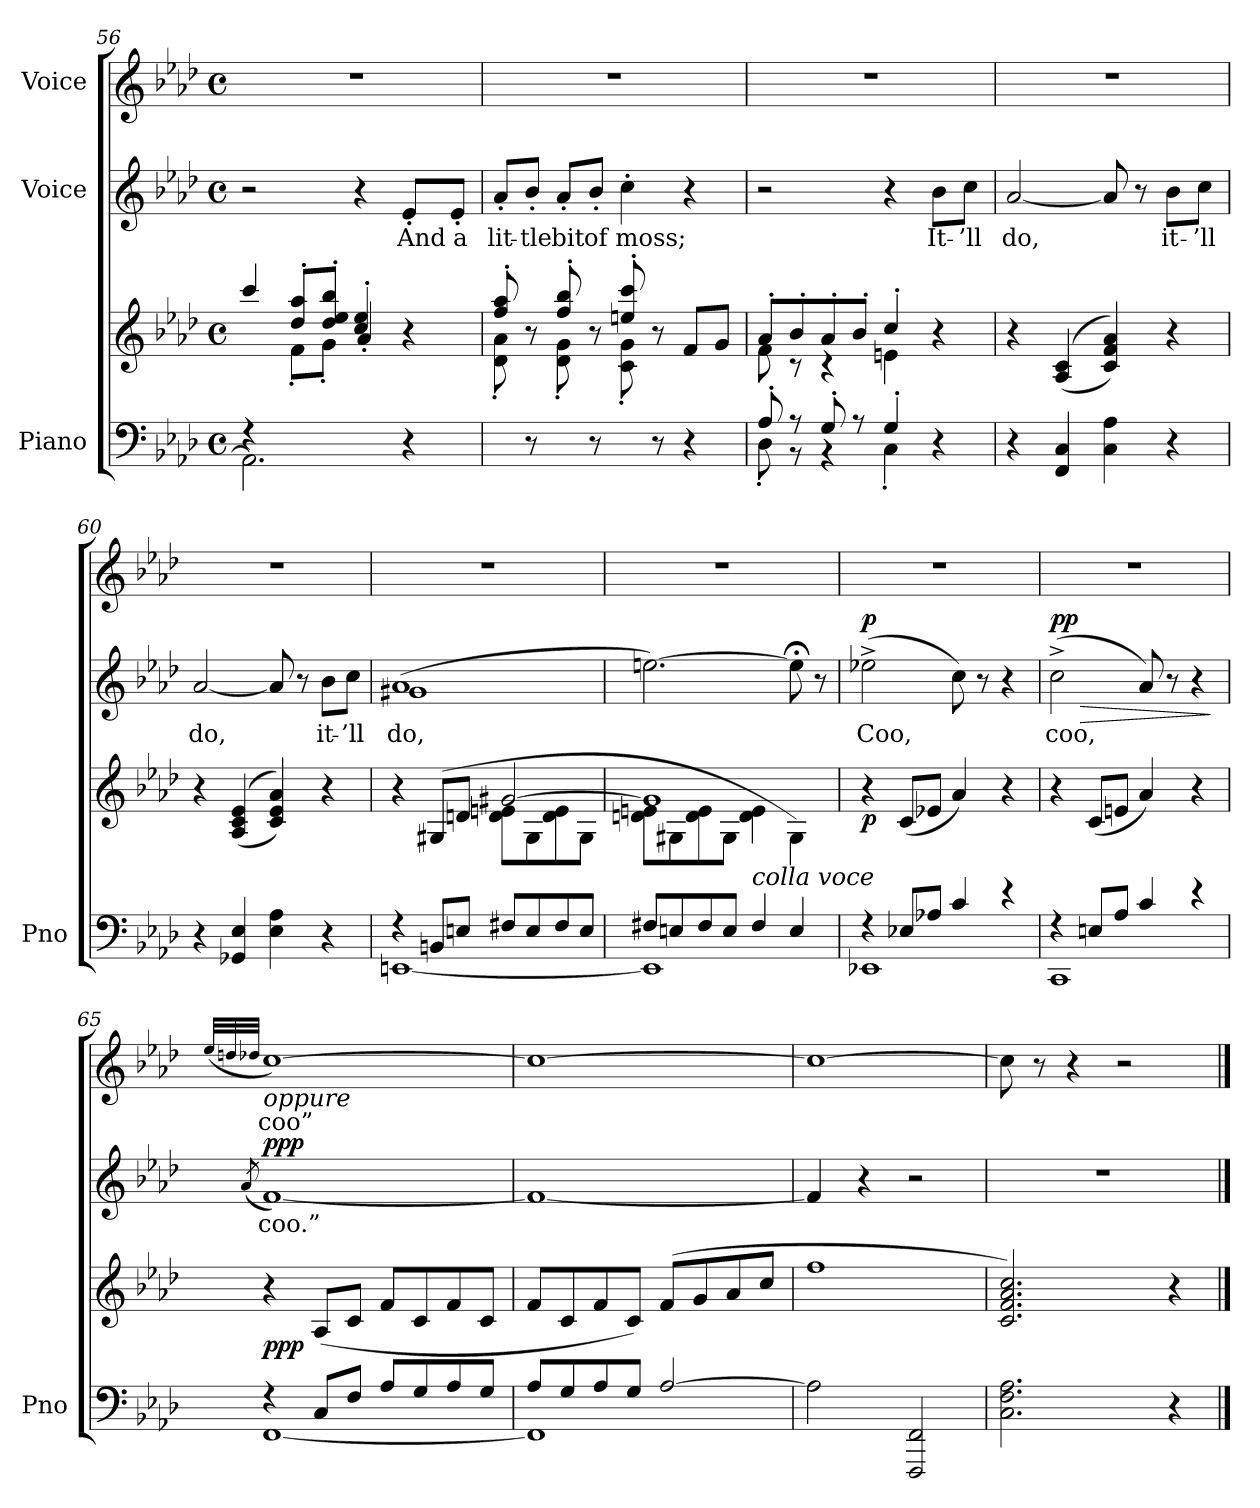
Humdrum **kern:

**kern	**kern	**dynam	**kern	**text	**dynam	**kern	**text
*part3	*part3	*part3	*part2	*part2	*part2	*part1	*part1
*staff4	*staff3	*staff3/4	*staff2	*staff2	*staff2	*staff1	*staff1
*I"Piano	*	*	*I"Voice	*	*	*I"Voice	*
*I'Pno	*	*	*	*	*	*	*
*clefF4	*clefG2	*	*clefG2	*	*	*clefG2	*
*k[b-e-a-d-]	*k[b-e-a-d-]	*	*k[b-e-a-d-]	*	*	*k[b-e-a-d-]	*
*M4/4	*M4/4	*	*M4/4	*	*	*M4/4	*
*met(c)	*met(c)	*	*met(c)	*	*	*met(c)	*
=56	=56	=56	=56	=56	=56	=56	=56
*^	*^	*	*	*	*	*	*
4r	2.AA-\]	4ccc/	4ryy	.	2r	.	.	1r	.
2ryy	.	8dd-/'> 8aa-/'>L	8f'\L	.	.	.	.	.	.
.	.	8dd-/'> 8ee-/'> 8bb-/'>J	8g'\J	.	.	.	.	.	.
.	.	4cc/'> 4ee-/'>	4a-'/	.	4r	.	.	.	.
!	!	!	!	!	!	!LO:LY:b	!	!	!
4r	4ryy	4r	4ryy	.	8e-'>/L	And	.	.	.
!	!	!	!	!	!	!LO:LY:b	!	!	!
.	.	.	.	.	8e-'>/J	a	.	.	.
*v	*v	*	*	*	*	*	*	*	*
!!LO:PB:g=z
=57	=57	=57	=57	=57	=57	=57	=57	=57
!	!	!	!	!	!LO:LY:b	!	!	!
8ryy	8ff/'> 8aa-/'>	8d-\'< 8a-\'<	.	8a-'/L	lit-	.	1r	.
!	!	!	!	!	!LO:LY:b	!	!	!
8r	8r	8ryy	.	8b-'/J	-tle	.	.	.
!	!	!	!	!	!LO:LY:b	!	!	!
8ryy	8ff/'> 8bb-/'>	8d-\'< 8g\'<	.	8a-'/L	bit	.	.	.
!	!	!	!	!	!LO:LY:b	!	!	!
8r	8r	8ryy	.	8b-'/J	of	.	.	.
!	!	!	!	!	!LO:LY:b	!	!	!
8ryy	8een/'> 8ccc/'>	8c\'< 8g\'<	.	4cc'\	moss;	.	.	.
8r	8r	4.ryy	.	.	.	.	.	.
4r	8f/L	.	.	4r	.	.	.	.
.	8g/J	.	.	.	.	.	.	.
=58	=58	=58	=58	=58	=58	=58	=58	=58
*^	*	*	*	*	*	*	*	*
8A-'/	8D-'\	8a-'/L	8f\	.	2r	.	.	1r	.
8r	8r	8b-'/	8r	.	.	.	.	.	.
8G'/	4r	8a-'/	4r	.	.	.	.	.	.
8r	.	8b-'/J	.	.	.	.	.	.	.
4G'/	4C'\	4cc'/	4en\	.	4r	.	.	.	.
!	!	!	!	!	!	!LO:LY:b	!	!	!
4r	4ryy	4r	4ryy	.	8b-\L	It-	.	.	.
!	!	!	!	!	!	!LO:LY:b	!	!	!
.	.	.	.	.	8cc\J	-’ll	.	.	.
*v	*v	*	*	*	*	*	*	*	*
*	*v	*v	*	*	*	*	*	*
!!LO:LB:g=z
=59	=59	=59	=59	=59	=59	=59	=59
!	!	!	!	!LO:LY:b	!	!	!
4r	4r	.	[2a-/	do,	.	1r	.
4FF/ 4C/	(>(<4A-/ 4c/	.	.	.	.	.	.
4C\ 4A-\	4c/ 4f/ 4a-/))	.	8a-/]	.	.	.	.
.	.	.	8r	.	.	.	.
!	!	!	!	!LO:LY:b	!	!	!
4r	4r	.	8b-\L	it-	.	.	.
!	!	!	!	!LO:LY:b	!	!	!
.	.	.	8cc\J	-’ll	.	.	.
=60	=60	=60	=60	=60	=60	=60	=60
!	!	!	!	!LO:LY:b	!	!	!
4r	4r	.	[2a-/	do,	.	1r	.
4GG-X/ 4E-/	(>(4A-/ 4c/ 4e-/	.	.	.	.	.	.
4E-\ 4A-\	4c/ 4e-/ 4a-/))	.	8a-/]	.	.	.	.
.	.	.	8r	.	.	.	.
!	!	!	!	!LO:LY:b	!	!	!
4r	4r	.	8b-\L	it-	.	.	.
!	!	!	!	!LO:LY:b	!	!	!
.	.	.	8cc\J	-’ll	.	.	.
=61	=61	=61	=61	=61	=61	=61	=61
*^	*^	*	*	*	*	*	*
!	!	!	!	!	!	!LO:LY:b	!	!	!
*	*	*	*	*	*^	*	*	*	*
4r	[1EEn	2ryy	4r	.	(1a-	1g#X	do,	.	1r	.
8BBn/L	.	.	(>8G#X/L	.	.	.	.	.	.	.
8En/J	.	.	8dn/J	.	.	.	.	.	.	.
8F#X/L	.	[2g#X/	8d\ 8en\L	.	.	.	.	.	.	.
8E/	.	.	8G#\	.	.	.	.	.	.	.
8F#/	.	.	8d\ 8e\	.	.	.	.	.	.	.
8E/J	.	.	8G#\J	.	.	.	.	.	.	.
!!LO:LB:g=z
=62	=62	=62	=62	=62	=62	=62	=62	=62	=62	=62
8F#X/L	1EEn]	1g#]	8dn\ 8en\L	.	[2.een\)	2ryy	.	.	1r	.
8En/	.	.	8G#X\	.	.	.	.	.	.	.
8F#/	.	.	8d\ 8e\	.	.	.	.	.	.	.
8E/J	.	.	8G#\J	.	.	.	.	.	.	.
!	!	!	!LO:TX:b:i:t=colla voce	!	!	!	!	!	!	!
4F#/	.	.	4d\ 4e\	.	.	2ryy	.	.	.	.
4E/	.	.	4G#\)	.	8ee;<\]	.	.	.	.	.
.	.	.	.	.	8r	.	.	.	.	.
*	*	*v	*v	*	*	*	*	*	*	*
*	*	*	*	*v	*v	*	*	*	*
=63	=63	=63	=63	=63	=63	=63	=63	=63
!	!	!	!LO:DY:b	!	!LO:LY:b	!LO:DY:a	!	!
4r	1EE-X	4r	p	(2ee-X^\	Coo,	p	1r	.
8E-X/L	.	(8c/L	.	.	.	.	.	.
8A-X/J	.	8e-X/J	.	.	.	.	.	.
4c/	.	4a-/)	.	8cc\)	.	.	.	.
.	.	.	.	8r	.	.	.	.
4r	.	4r	.	4r	.	.	.	.
=64	=64	=64	=64	=64	=64	=64	=64	=64
!	!	!	!	!	!LO:LY:b	!LO:HP:b	!	!
!	!	!	!	!	!	!LO:DY:n=1:a	!	!
4r	1CC	4r	.	(2cc^\	coo,	> pp	1r	.
8En/L	.	(8c/L	.	.	.	.	.	.
8A-/J	.	8en/J	.	.	.	.	.	.
4c/	.	4a-/)	.	8a-/)	.	.	.	.
.	.	.	.	8r	.	.	.	.
4r	.	4r	.	4r	.	.	.	.
*v	*v	*	*	*	*	*	*	*
.	.	.	.	.	]	.	.
!!LO:LB:g=z
=65	=65	=65	=65	=65	=65	=65	=65
.	.	.	.	.	.	(32qee-/LLL	.
.	.	.	.	.	.	32qddn/	.
.	.	.	(8qa-/	.	.	32qdd-X/JJJ	.
*^	*	*	*	*	*	*	*
!	!	!	!	!	!	!	!LO:TX:b:i:t=oppure	!
!	!	!	!LO:DY:b	!	!LO:LY:b	!LO:DY:a	!	!LO:LY:b
4r	[1FF	4r	ppp	[1f)	coo.”	ppp	[1cc)	coo”
8C/L	.	(8A-/L	.	.	.	.	.	.
8F/J	.	8c/J	.	.	.	.	.	.
8A-/L	.	8f/L	.	.	.	.	.	.
8G/	.	8c/	.	.	.	.	.	.
8A-/	.	8f/	.	.	.	.	.	.
8G/J	.	8c/J	.	.	.	.	.	.
=66	=66	=66	=66	=66	=66	=66	=66	=66
8A-/L	1FF]	8f/L	.	1f_	.	.	1cc_	.
8G/	.	8c/	.	.	.	.	.	.
8A-/	.	8f/	.	.	.	.	.	.
8G/J	.	8c/J)	.	.	.	.	.	.
[2A-/	.	(8f/L	.	.	.	.	.	.
.	.	8g/	.	.	.	.	.	.
.	.	8a-/	.	.	.	.	.	.
.	.	8cc/J	.	.	.	.	.	.
*v	*v	*	*	*	*	*	*	*
=67	=67	=67	=67	=67	=67	=67	=67
2A-\]	1ff	.	4f/]	.	.	1cc_	.
.	.	.	4r	.	.	.	.
2FFF/ 2FF/	.	.	2r	.	.	.	.
=68	=68	=68	=68	=68	=68	=68	=68
2.C\ 2.F\ 2.A-\	2.c/ 2.f/ 2.a-/ 2.cc/)	.	1r	.	.	8cc\]	.
.	.	.	.	.	.	8r	.
.	.	.	.	.	.	4r	.
.	.	.	.	.	.	2r	.
4r	4r	.	.	.	.	.	.
==	==	==	==	==	==	==	==
*-	*-	*-	*-	*-	*-	*-	*-
